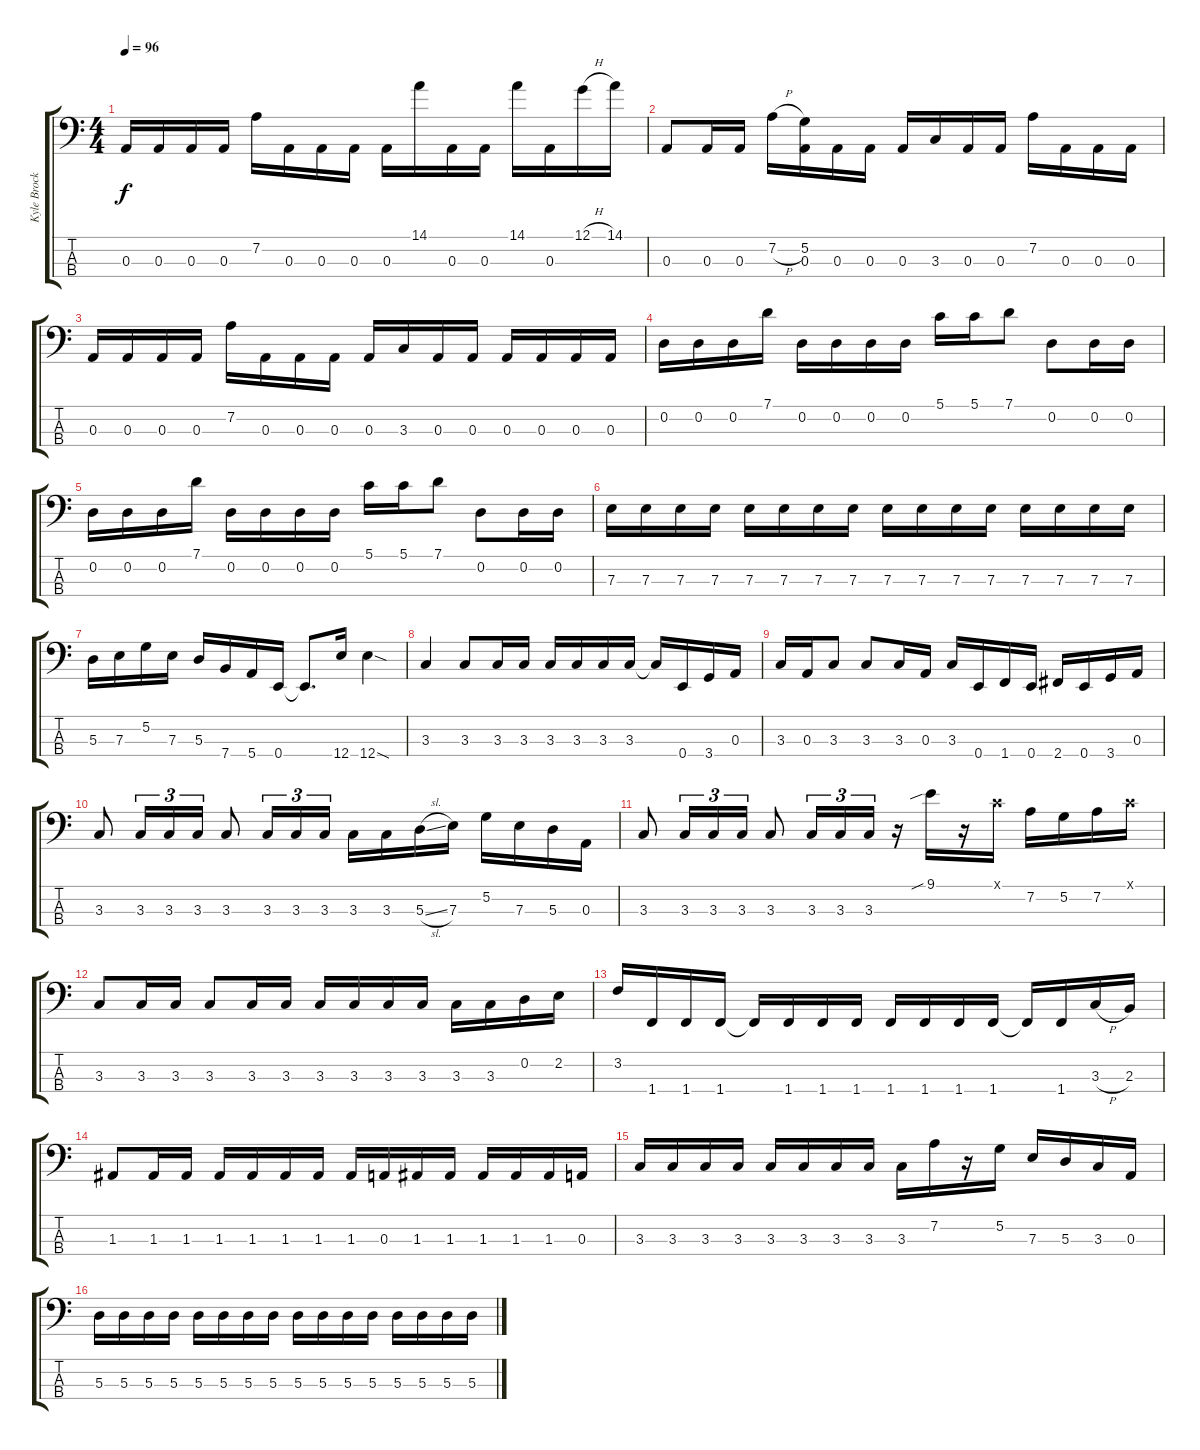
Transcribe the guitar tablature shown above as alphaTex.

\track ("Kyle Brock - Bass" "Kyle Brock") {instrument electricbassfinger}
\staff {score tabs}
\tuning (G2 D2 A1 E1) {hide}
\ts (4 4)
\tempo 96
\clef f4
\ks c
0.3.16{dy f} 0.3.16 0.3.16 0.3.16 7.2.16 0.3.16 0.3.16 0.3.16 0.3.16 14.1.16 0.3.16 0.3.16 14.1.16 0.3.16 12.1{h}.16 14.1.16 |
0.3.8 0.3.16 0.3.16 7.2{h}.16 (5.2 0.3).16 0.3.16 0.3.16 0.3.16 3.3.16 0.3.16 0.3.16 7.2.16 0.3.16 0.3.16 0.3.16 |
0.3.16 0.3.16 0.3.16 0.3.16 7.2.16 0.3.16 0.3.16 0.3.16 0.3.16 3.3.16 0.3.16 0.3.16 0.3.16 0.3.16 0.3.16 0.3.16 |
0.2.16 0.2.16 0.2.16 7.1.16 0.2.16 0.2.16 0.2.16 0.2.16 5.1.16 5.1.16 7.1.8 0.2.8 0.2.16 0.2.16 |
0.2.16 0.2.16 0.2.16 7.1.16 0.2.16 0.2.16 0.2.16 0.2.16 5.1.16 5.1.16 7.1.8 0.2.8 0.2.16 0.2.16 |
7.3.16 7.3.16 7.3.16 7.3.16 7.3.16 7.3.16 7.3.16 7.3.16 7.3.16 7.3.16 7.3.16 7.3.16 7.3.16 7.3.16 7.3.16 7.3.16 |
5.3.16 7.3.16 5.2.16 7.3.16 5.3.16 7.4.16 5.4.16 0.4.16 0.4{t}.8{d} 12.4.16 12.4{sod}.4 |
3.3.4 3.3.8 3.3.16 3.3.16 3.3.16 3.3.16 3.3.16 3.3.16 3.3{t}.16 0.4.16 3.4.16 0.3.16 |
3.3.16 0.3.16 3.3.8 3.3.8 3.3.16 0.3.16 3.3.16 0.4.16 1.4.16 0.4.16 2.4.16 0.4.16 3.4.16 0.3.16 |
3.3.8 3.3.16{tu (3 2)} 3.3.16{tu (3 2)} 3.3.16{tu (3 2)} 3.3.8 3.3.16{tu (3 2)} 3.3.16{tu (3 2)} 3.3.16{tu (3 2)} 3.3.16 3.3.16 5.3{sl}.16 7.3.16 5.2.16 7.3.16 5.3.16 0.3.16 |
3.3.8 3.3.16{tu (3 2)} 3.3.16{tu (3 2)} 3.3.16{tu (3 2)} 3.3.8 3.3.16{tu (3 2)} 3.3.16{tu (3 2)} 3.3.16{tu (3 2)} r.16 9.1{sib}.16 r.16 5.1{x}.16 7.2.16 5.2.16 7.2.16 5.1{x}.16 |
3.3.8 3.3.16 3.3.16 3.3.8 3.3.16 3.3.16 3.3.16 3.3.16 3.3.16 3.3.16 3.3.16 3.3.16 0.2.16 2.2.16 |
3.2.16 1.4.16 1.4.16 1.4.16 1.4{t}.16 1.4.16 1.4.16 1.4.16 1.4.16 1.4.16 1.4.16 1.4.16 1.4{t}.16 1.4.16 3.3{h}.16 2.3.16 |
1.3.8 1.3.16 1.3.16 1.3.16 1.3.16 1.3.16 1.3.16 1.3.16 0.3.16 1.3.16 1.3.16 1.3.16 1.3.16 1.3.16 0.3.16 |
3.3.16 3.3.16 3.3.16 3.3.16 3.3.16 3.3.16 3.3.16 3.3.16 3.3.16 7.2.16 r.16 5.2.16 7.3.16 5.3.16 3.3.16 0.3.16 |
5.3.16 5.3.16 5.3.16 5.3.16 5.3.16 5.3.16 5.3.16 5.3.16 5.3.16 5.3.16 5.3.16 5.3.16 5.3.16 5.3.16 5.3.16 5.3.16
